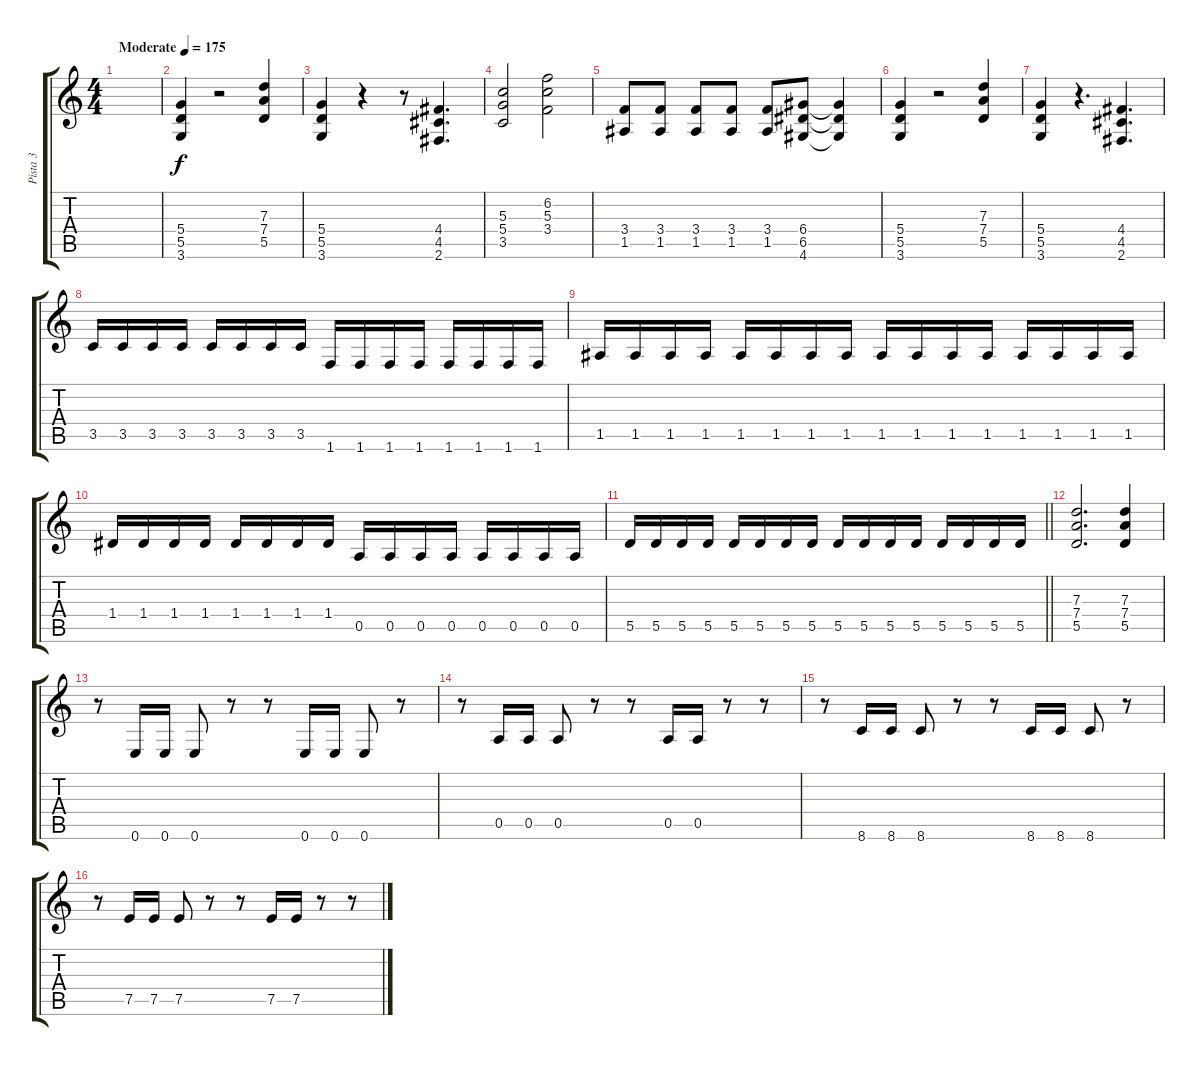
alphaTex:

\track ("Pista 3" "Pista 3") {instrument distortionguitar}
\staff {score tabs}
\tuning (E4 B3 G3 D3 A2 E2) {hide}
\ts (4 4)
\tempo (175 "Moderate")
\clef g2
\ks c
|
(5.4 5.5 3.6).4 r.2 (7.3 7.4 5.5).4 |
(5.4 5.5 3.6).4 r.4 r.8 (4.4 4.5 2.6).4{d} |
(5.3 5.4 3.5).2 (6.2 5.3 3.4).2 |
(3.4 1.5).8 (3.4 1.5).8 (3.4 1.5).8 (3.4 1.5).8 (3.4 1.5).8 (6.4 6.5 4.6).8 (6.4{t} 6.5{t} 4.6{t}).4 |
(5.4 5.5 3.6).4 r.2 (7.3 7.4 5.5).4 |
(5.4 5.5 3.6).4 r.4{d} (4.4 4.5 2.6).4{d} |
3.5.16 3.5.16 3.5.16 3.5.16 3.5.16 3.5.16 3.5.16 3.5.16 1.6.16 1.6.16 1.6.16 1.6.16 1.6.16 1.6.16 1.6.16 1.6.16 |
1.5.16 1.5.16 1.5.16 1.5.16 1.5.16 1.5.16 1.5.16 1.5.16 1.5.16 1.5.16 1.5.16 1.5.16 1.5.16 1.5.16 1.5.16 1.5.16 |
1.4.16 1.4.16 1.4.16 1.4.16 1.4.16 1.4.16 1.4.16 1.4.16 0.5.16 0.5.16 0.5.16 0.5.16 0.5.16 0.5.16 0.5.16 0.5.16 |
\barLineRight lightlight
5.5.16 5.5.16 5.5.16 5.5.16 5.5.16 5.5.16 5.5.16 5.5.16 5.5.16 5.5.16 5.5.16 5.5.16 5.5.16 5.5.16 5.5.16 5.5.16 |
\section ("" "")
(7.3 7.4 5.5).2{d} (7.3 7.4 5.5).4 |
r.8 0.6.16 0.6.16 0.6.8 r.8 r.8 0.6.16 0.6.16 0.6.8 r.8 |
r.8 0.5.16 0.5.16 0.5.8 r.8 r.8 0.5.16 0.5.16 r.8 r.8 |
r.8 8.6.16 8.6.16 8.6.8 r.8 r.8 8.6.16 8.6.16 8.6.8 r.8 |
r.8 7.5.16 7.5.16 7.5.8 r.8 r.8 7.5.16 7.5.16 r.8 r.8
